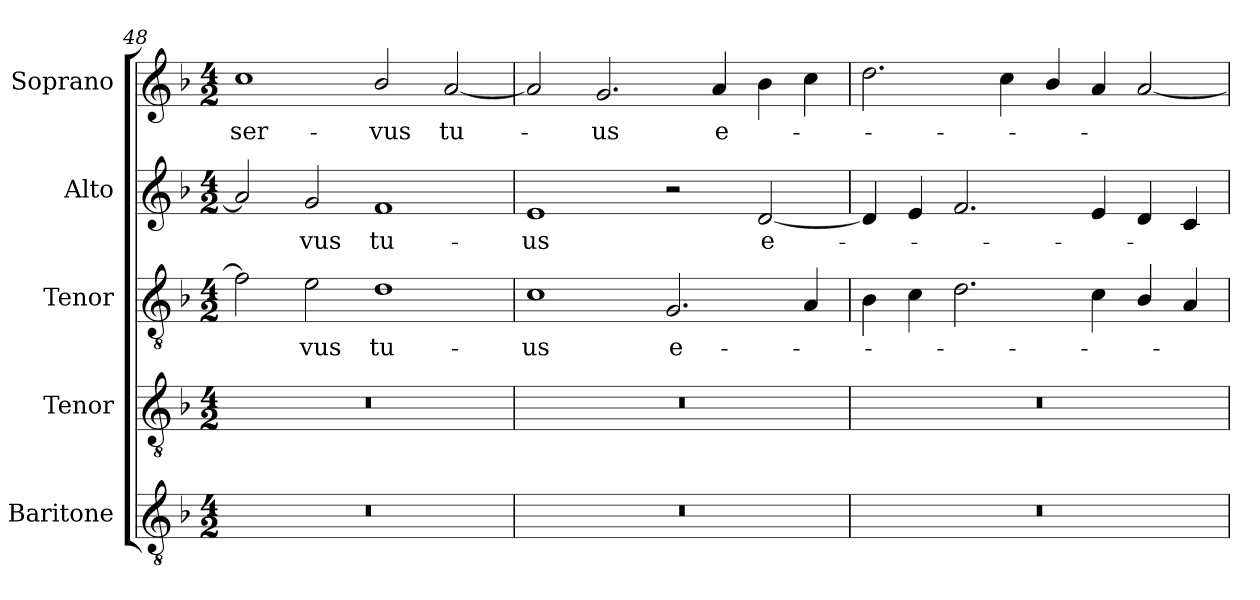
**kern	**kern	**kern	**text	**kern	**text	**kern	**text
*part5	*part4	*part3	*part3	*part2	*part2	*part1	*part1
*staff5	*staff4	*staff3	*staff3	*staff2	*staff2	*staff1	*staff1
*I"Baritone	*I"Tenor	*I"Tenor	*	*I"Alto	*	*I"Soprano	*
*I'T.	*I'T.	*I'T.	*	*I'A.	*	*I'S.	*
*clefGv2	*clefGv2	*clefGv2	*	*clefG2	*	*clefG2	*
*ITrd7c12	*ITrd7c12	*ITrd7c12	*	*	*	*	*
*k[b-]	*k[b-]	*k[b-]	*	*k[b-]	*	*k[b-]	*
*F:	*F:	*F:	*	*F:	*	*F:	*
*M4/2	*M4/2	*M4/2	*	*M4/2	*	*M4/2	*
=48	=48	=48	=48	=48	=48	=48	=48
!LO:N:vis=1	!LO:N:vis=1	!	!	!	!	!	!
!	!	!	!	!	!	!	!LO:LY:b:color=#000000
0r	0r	2Fi\]	.	2ai/]	.	1cci	ser-
!	!	!	!LO:LY:b:color=#000000	!	!	!	!
!	!	!	!	!	!LO:LY:b:color=#000000	!	!
.	.	2Ei\	-vus	2gi/	-vus	.	.
!	!	!	!LO:LY:b:color=#000000	!	!	!	!
!	!	!	!	!	!LO:LY:b:color=#000000	!	!
!	!	!	!	!	!	!	!LO:LY:b:color=#000000
.	.	1Di	tu-	1fi	tu-	2b-i/	-vus
!	!	!	!	!	!	!	!LO:LY:b:color=#000000
.	.	.	.	.	.	[2ai/	tu-
=49	=49	=49	=49	=49	=49	=49	=49
!LO:N:vis=1	!LO:N:vis=1	!	!	!	!	!	!
!	!	!	!LO:LY:b:color=#000000	!	!	!	!
!	!	!	!	!	!LO:LY:b:color=#000000	!	!
0r	0r	1Ci	-us	1ei	-us	2ai/]	.
!	!	!	!	!	!	!	!LO:LY:b:color=#000000
.	.	.	.	.	.	2.gi/	-us
!	!	!	!LO:LY:b:color=#000000	!	!	!	!
.	.	2.GGi/	e-	2r	.	.	.
!	!	!	!	!	!	!	!LO:LY:b:color=#000000
.	.	.	.	.	.	4ai/	e-
!	!	!	!	!	!LO:LY:b:color=#000000	!	!
.	.	.	.	[2di/	e-	4b-i\	.
.	.	4AAi/	.	.	.	4cci\	.
=50	=50	=50	=50	=50	=50	=50	=50
!LO:N:vis=1	!LO:N:vis=1	!	!	!	!	!	!
0r	0r	4BB-i\	.	4di/]	.	2.ddi\	.
.	.	4Ci\	.	4ei/	.	.	.
.	.	2.Di\	.	2.fi/	.	.	.
.	.	.	.	.	.	4cci\	.
.	.	.	.	.	.	4b-i/	.
.	.	4Ci\	.	4ei/	.	4ai/	.
.	.	4BB-i/	.	4di/	.	[2ai/	.
.	.	4AAi/	.	4ci/	.	.	.
=	=	=	=	=	=	=	=
*-	*-	*-	*-	*-	*-	*-	*-
